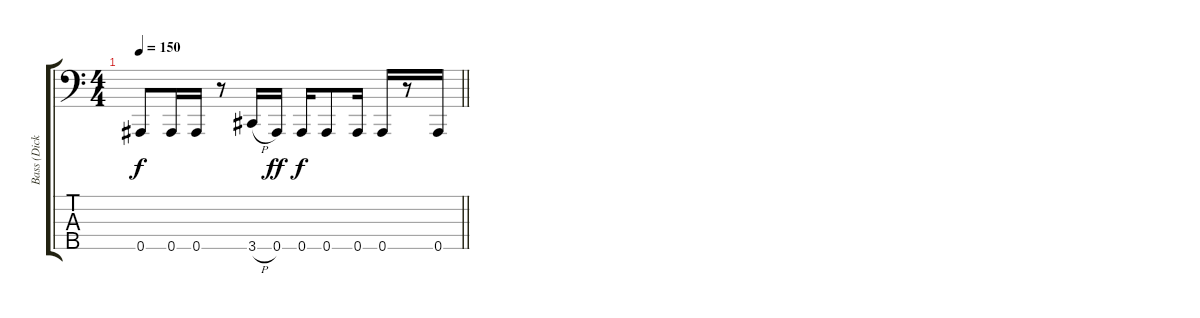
\track ("Bass (Dick Lovgren)" "Bass (Dick") {instrument slapbass1}
\staff {score tabs}
\tuning (Gb2 Db2 Ab1 Eb1 Bb0) {hide}
\ts (4 4)
\tempo 150
\clef f4
\barLineRight lightlight
\ks c
0.5.8{dy f} 0.5.16 0.5.16 r.8 3.5{h}.16 0.5.16{dy ff} 0.5.16{dy f} 0.5.8 0.5.16 0.5.16 r.8 0.5.16
